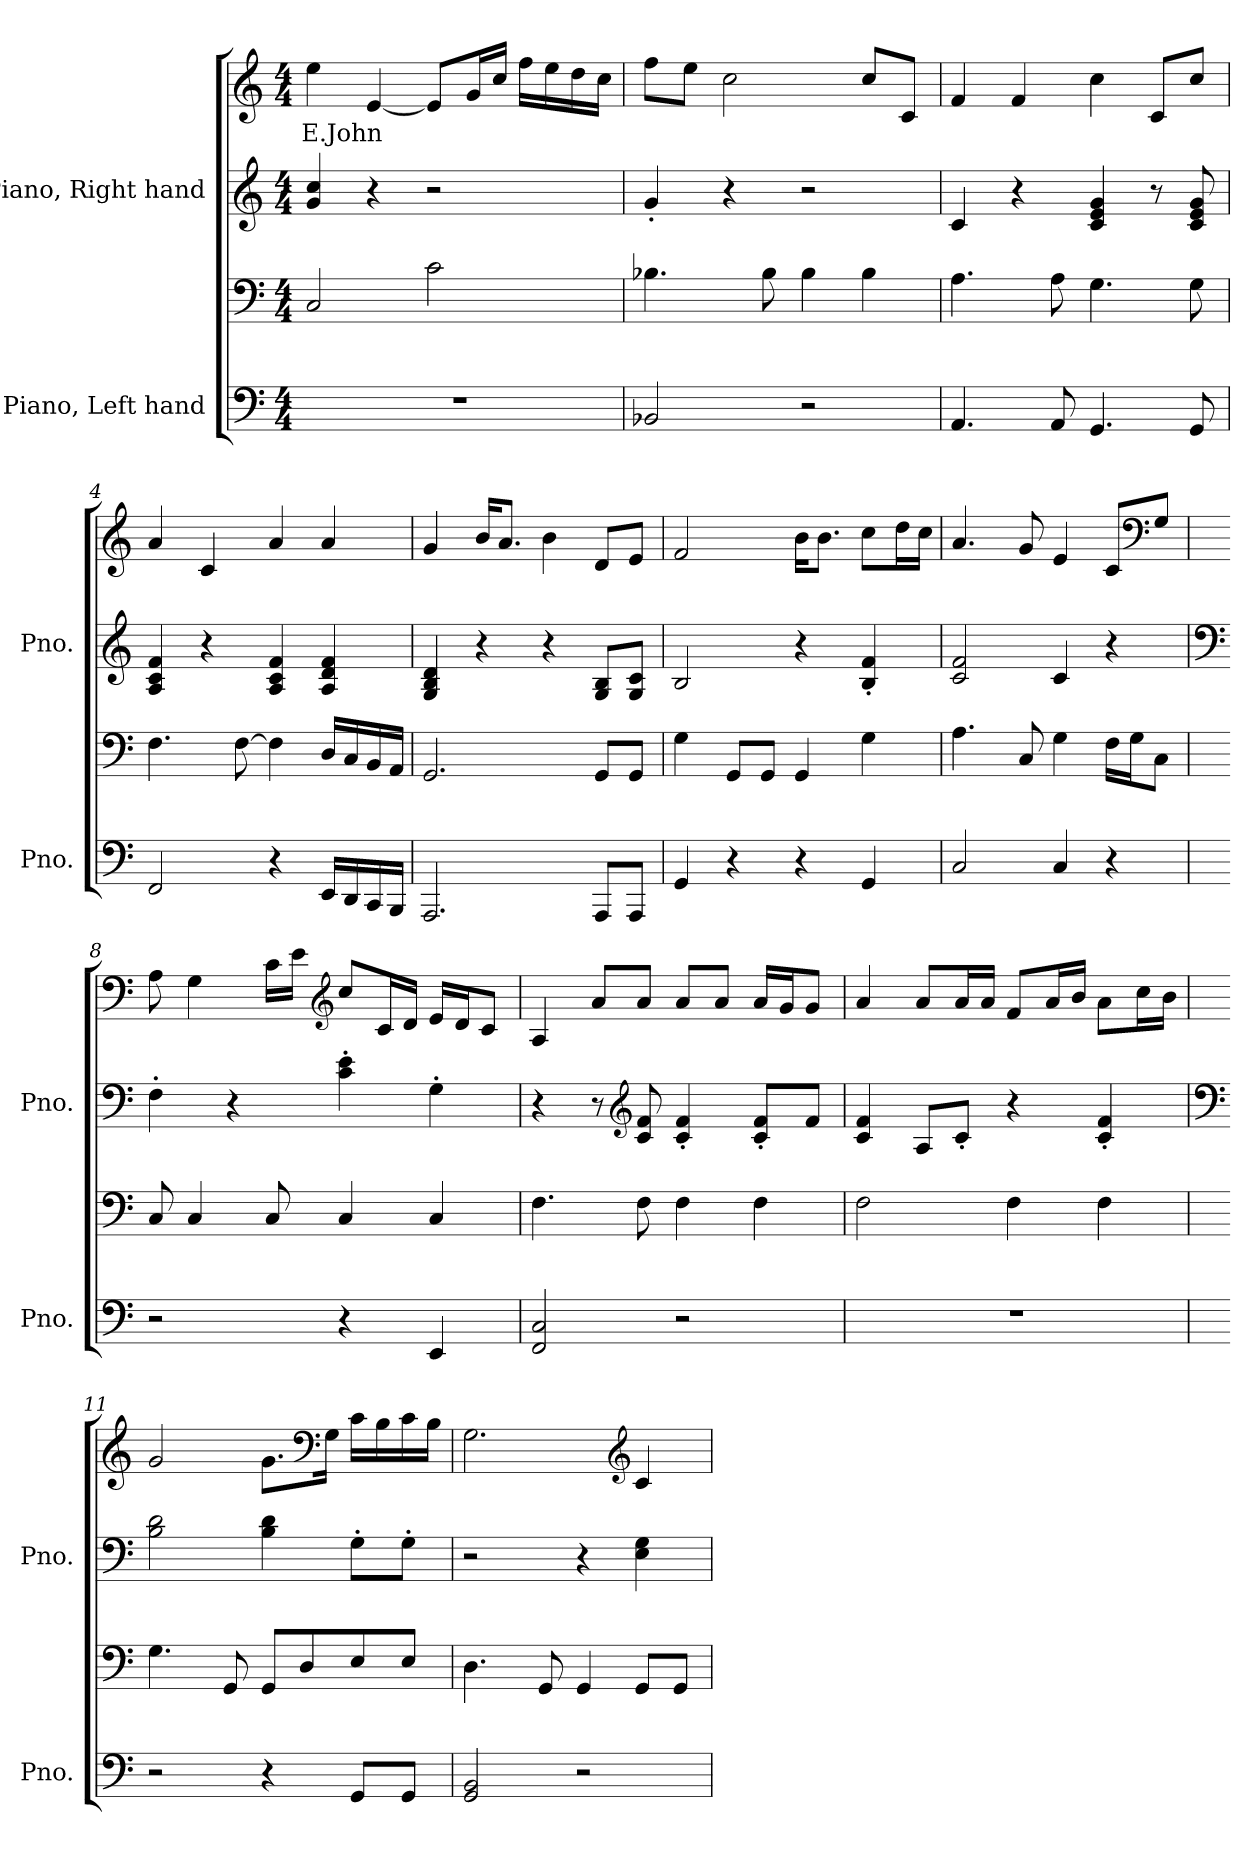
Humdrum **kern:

**kern	**kern	**kern	**kern	**text
*part2	*part2	*part1	*part1	*part1
*staff4	*staff3	*staff2	*staff1	*staff1
*I"Piano, Left hand	*	*I"Piano, Right hand	*	*
*I'Pno.	*	*I'Pno.	*	*
*clefF4	*clefF4	*clefG2	*clefG2	*
*k[]	*k[]	*k[]	*k[]	*
*M4/4	*M4/4	*M4/4	*M4/4	*
*MM120	*MM120	*MM120	*MM120	*
=1	=1	=1	=1	=1
!	!	!	!	!LO:LY:b
1r	2C/	4g/ 4cc/	4ee\	E.John
.	.	4r	[4e/	.
.	2c\	2r	8e/L]	.
.	.	.	16g/L	.
.	.	.	16cc/JJ	.
.	.	.	16ff\LL	.
.	.	.	16ee\	.
.	.	.	16dd\	.
.	.	.	16cc\JJ	.
=2	=2	=2	=2	=2
2BB-X/	4.B-X\	4g'/	8ff\L	.
.	.	.	8ee\J	.
.	.	4r	2cc\	.
.	8B-\	.	.	.
2r	4B-\	2r	.	.
.	4B-\	.	8cc/L	.
.	.	.	8c/J	.
=3	=3	=3	=3	=3
4.AA/	4.A\	4c/	4f/	.
.	.	4r	4f/	.
8AA/	8A\	.	.	.
4.GG/	4.G\	4c/ 4e/ 4g/	4cc\	.
.	.	8r	8c/L	.
8GG/	8G\	8c/ 8e/ 8g/	8cc/J	.
=4	=4	=4	=4	=4
2FF/	4.F\	4A/ 4c/ 4f/	4a/	.
.	.	4r	4c/	.
.	[8F\	.	.	.
4r	4F\]	4A/ 4c/ 4f/	4a/	.
16EE/LL	16D/LL	4A/ 4d/ 4f/	4a/	.
16DD/	16C/	.	.	.
16CC/	16BB/	.	.	.
16BBB/JJ	16AA/JJ	.	.	.
!!LO:LB:g=z
=5	=5	=5	=5	=5
2.AAA/	2.GG/	4G/ 4B/ 4d/	4g/	.
.	.	4r	16b/KL	.
.	.	.	8.a/J	.
.	.	4r	4b\	.
8AAA/L	8GG/L	8G/ 8B/L	8d/L	.
8AAA/J	8GG/J	8G/ 8c/J	8e/J	.
=6	=6	=6	=6	=6
4GG/	4G\	2B/	2f/	.
4r	8GG/L	.	.	.
.	8GG/J	.	.	.
4r	4GG/	4r	16b\KL	.
.	.	.	8.b\J	.
4GG/	4G\	4B/' 4f/'	8cc\L	.
.	.	.	16dd\L	.
.	.	.	16cc\JJ	.
=7	=7	=7	=7	=7
2C/	4.A\	2c/ 2f/	4.a/	.
.	8C/	.	8g/	.
4C/	4G\	4c/	4e/	.
4r	16F\LL	4r	8c/L	.
.	16G\J	.	.	.
*	*	*	*clefF4	*
.	8C\J	.	8G/J	.
=8	=8	=8	=8	=8
*	*	*clefF4	*	*
2r	8C/	4F'\	8A\	.
.	4C/	.	4G\	.
.	.	4r	.	.
.	8C/	.	16c\LL	.
.	.	.	16e\JJ	.
*	*	*	*clefG2	*
4r	4C/	4c\' 4e\'	8cc/L	.
.	.	.	16c/L	.
.	.	.	16d/JJ	.
4EE/	4C/	4G'\	16e/LL	.
.	.	.	16d/J	.
.	.	.	8c/J	.
!!LO:LB:g=z
=9	=9	=9	=9	=9
2FF/ 2C/	4.F\	4r	4A/	.
.	.	8r	8a/L	.
*	*	*clefG2	*	*
.	8F\	8c/ 8f/	8a/J	.
2r	4F\	4c/' 4f/'	8a/L	.
.	.	.	8a/J	.
.	4F\	8c/' 8f/'L	16a/LL	.
.	.	.	16g/J	.
.	.	8f/J	8g/J	.
=10	=10	=10	=10	=10
1r	2F\	4c/ 4f/	4a/	.
.	.	8A/L	8a/L	.
.	.	8c'/J	16a/L	.
.	.	.	16a/JJ	.
.	4F\	4r	8f/L	.
.	.	.	16a/L	.
.	.	.	16b/JJ	.
.	4F\	4c/' 4f/'	8a\L	.
.	.	.	16cc\L	.
.	.	.	16b\JJ	.
=11	=11	=11	=11	=11
*	*	*clefF4	*	*
2r	4.G\	2B\ 2d\	2g/	.
.	8GG/	.	.	.
4r	8GG/L	4B\ 4d\	8.g\L	.
.	8D/	.	.	.
*	*	*	*clefF4	*
.	.	.	16G\Jk	.
8GG/L	8E/	8G'\L	16c\LL	.
.	.	.	16B\	.
8GG/J	8E/J	8G'\J	16c\	.
.	.	.	16B\JJ	.
=12	=12	=12	=12	=12
2GG/ 2BB/	4.D\	2r	2.G\	.
.	8GG/	.	.	.
2r	4GG/	4r	.	.
*	*	*	*clefG2	*
.	8GG/L	4E\ 4G\	4c/	.
.	8GG/J	.	.	.
=	=	=	=	=
*-	*-	*-	*-	*-
